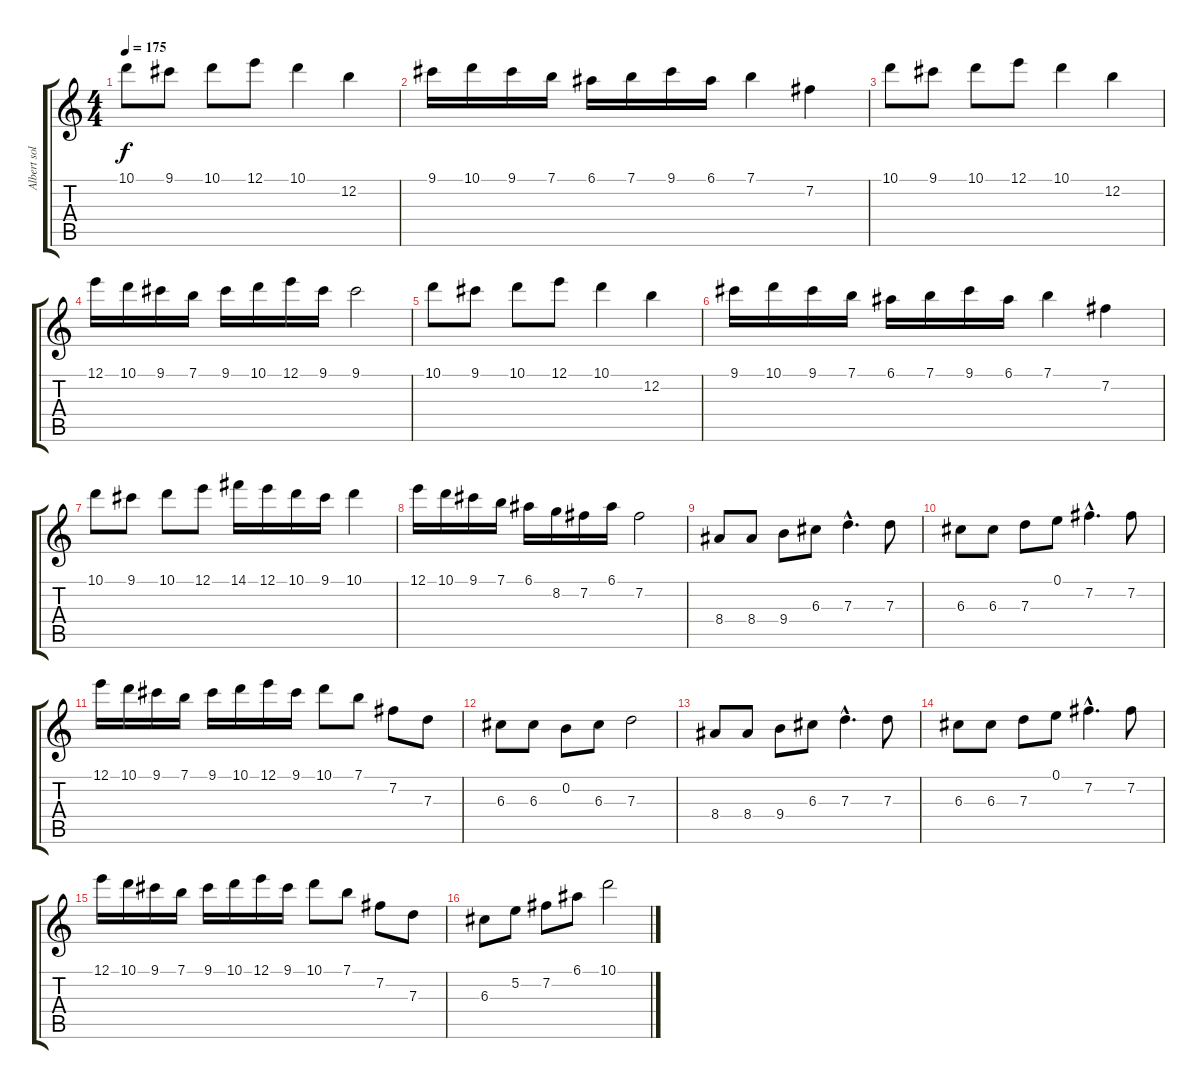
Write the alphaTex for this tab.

\track ("Albert solo" "Albert sol") {instrument overdrivenguitar}
\staff {score tabs}
\tuning (E4 B3 G3 D3 A2 E2) {hide}
\ts (4 4)
\tempo 175
\clef g2
\ks c
10.1.8{dy f} 9.1.8 10.1.8 12.1.8 10.1.4 12.2.4 |
9.1.16 10.1.16 9.1.16 7.1.16 6.1.16 7.1.16 9.1.16 6.1.16 7.1.4 7.2.4 |
10.1.8 9.1.8 10.1.8 12.1.8 10.1.4 12.2.4 |
12.1.16 10.1.16 9.1.16 7.1.16 9.1.16 10.1.16 12.1.16 9.1.16 9.1.2 |
10.1.8 9.1.8 10.1.8 12.1.8 10.1.4 12.2.4 |
9.1.16 10.1.16 9.1.16 7.1.16 6.1.16 7.1.16 9.1.16 6.1.16 7.1.4 7.2.4 |
10.1.8 9.1.8 10.1.8 12.1.8 14.1.16 12.1.16 10.1.16 9.1.16 10.1.4 |
12.1.16 10.1.16 9.1.16 7.1.16 6.1.16 8.2.16 7.2.16 6.1.16 7.2.2 |
8.4.8 8.4.8 9.4.8 6.3.8 7.3{hac}.4{d} 7.3.8 |
6.3.8 6.3.8 7.3.8 0.1.8 7.2{hac}.4{d} 7.2.8 |
12.1.16 10.1.16 9.1.16 7.1.16 9.1.16 10.1.16 12.1.16 9.1.16 10.1.8 7.1.8 7.2.8 7.3.8 |
6.3.8 6.3.8 0.2.8 6.3.8 7.3.2 |
8.4.8 8.4.8 9.4.8 6.3.8 7.3{hac}.4{d} 7.3.8 |
6.3.8 6.3.8 7.3.8 0.1.8 7.2{hac}.4{d} 7.2.8 |
12.1.16 10.1.16 9.1.16 7.1.16 9.1.16 10.1.16 12.1.16 9.1.16 10.1.8 7.1.8 7.2.8 7.3.8 |
6.3.8 5.2.8 7.2.8 6.1.8 10.1.2
